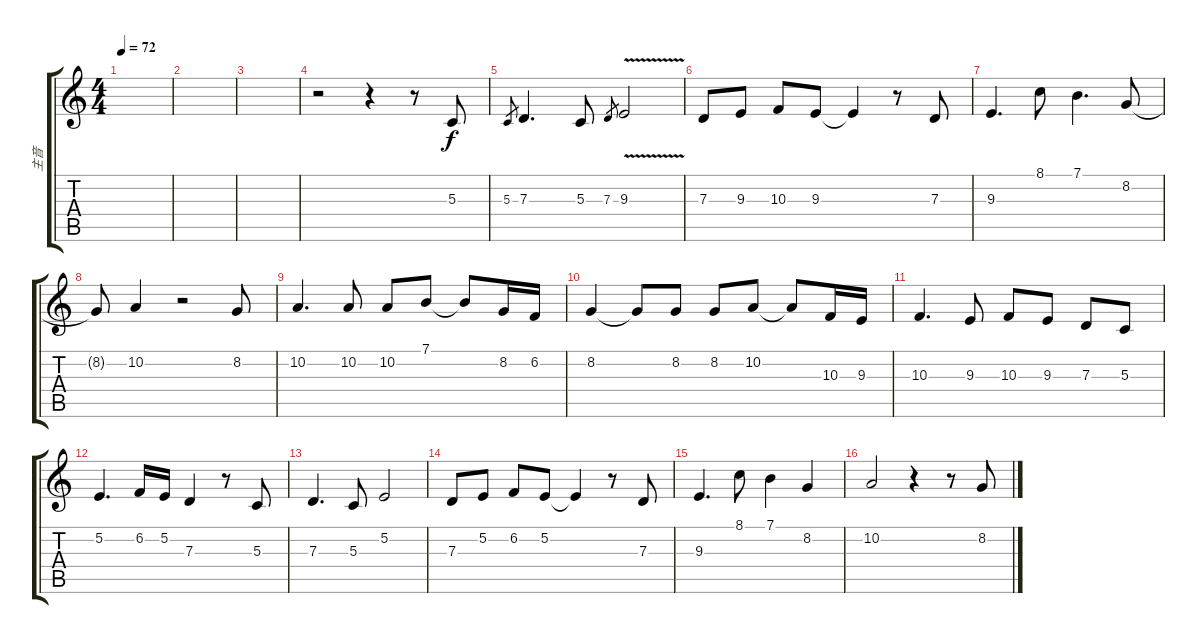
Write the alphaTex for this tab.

\track ("主音" "主音") {instrument sopranosax}
\staff {score tabs}
\tuning (E4 B3 G3 D3 A2 E2) {hide}
\ts (4 4)
\tempo 72
\clef g2
\ks c
|
|
|
r.2 r.4 r.8 5.3.8 |
5.3.8{gr} 7.3.4{d} 5.3.8 7.3.8{gr} 9.3{v}.2 |
7.3.8 9.3.8 10.3.8 9.3.8 9.3{t}.4 r.8 7.3.8 |
9.3.4{d} 8.1.8 7.1.4{d} 8.2.8 |
8.2{t}.8 10.2.4 r.2 8.2.8 |
10.2.4{d} 10.2.8 10.2.8 7.1.8 7.1{t}.8 8.2.16 6.2.16 |
8.2.4 8.2{t}.8 8.2.8 8.2.8 10.2.8 10.2{t}.8 10.3.16 9.3.16 |
10.3.4{d} 9.3.8 10.3.8 9.3.8 7.3.8 5.3.8 |
5.2.4{d} 6.2.16 5.2.16 7.3.4 r.8 5.3.8 |
7.3.4{d} 5.3.8 5.2.2 |
7.3.8 5.2.8 6.2.8 5.2.8 5.2{t}.4 r.8 7.3.8 |
9.3.4{d} 8.1.8 7.1.4 8.2.4 |
10.2.2 r.4 r.8 8.2.8
